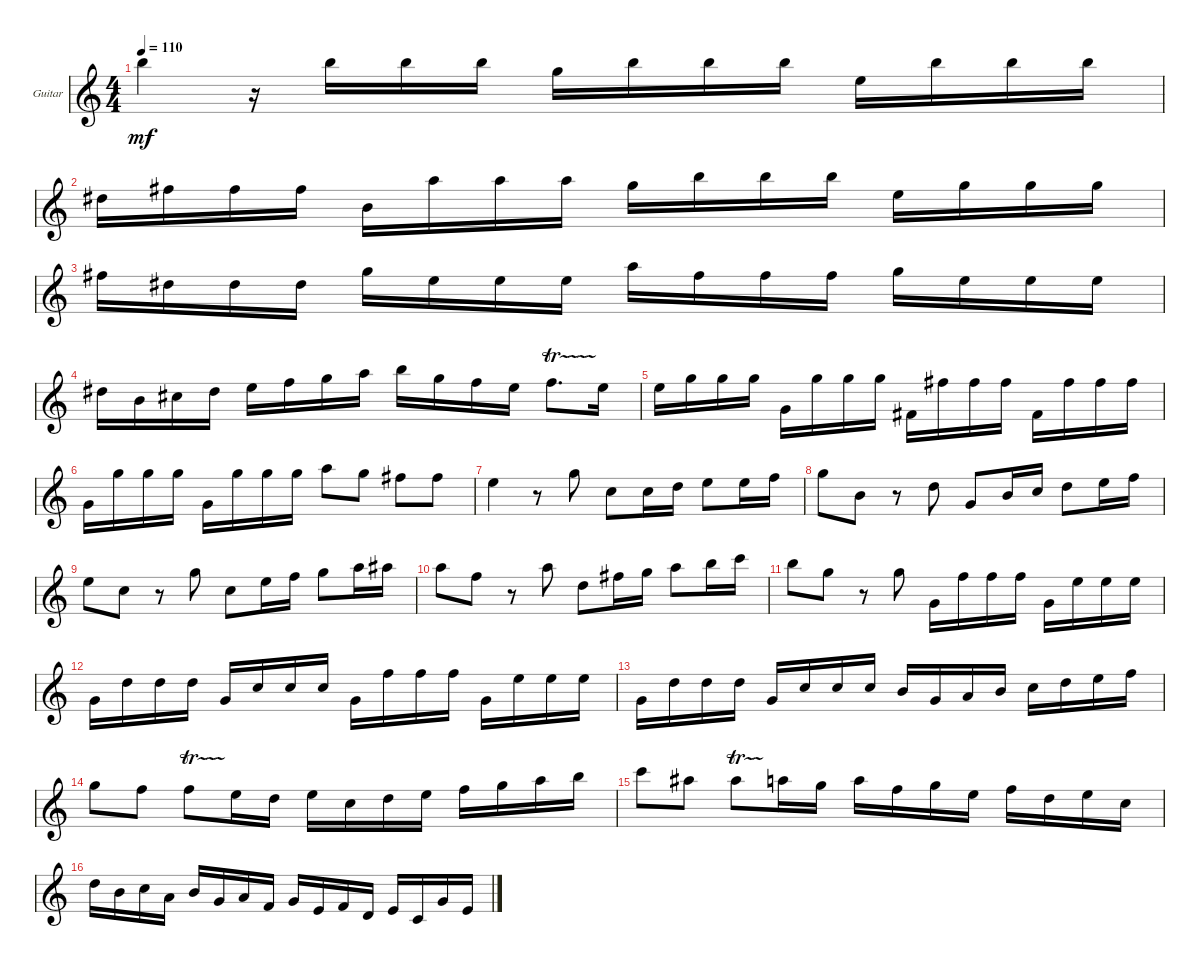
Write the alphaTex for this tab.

\defaultSystemsLayout 4
\bracketExtendMode groupsimilarinstruments
\firstSystemTrackNameOrientation horizontal
\otherSystemsTrackNameOrientation horizontal
\track ("Guitar" "Guitar") {instrument acousticguitarnylon}
\staff {score}
\tuning (E4 B3 G3 D3 A2 E2)
\ts (4 4)
\tempo 110
\clef g2
\ks c
7.1.4{dy mf} r.16 7.1.16 7.1.16 7.1.16 8.2.16 7.1.16 7.1.16 7.1.16 0.1.16 7.1.16 7.1.16 7.1.16 |
8.3.16 7.2.16 7.2.16 7.2.16 0.2.16 5.1.16 5.1.16 5.1.16 3.1.16 7.1.16 7.1.16 7.1.16 0.1.16 3.1.16 3.1.16 3.1.16 |
2.1.16 4.2.16 4.2.16 4.2.16 3.1.16 0.1.16 0.1.16 0.1.16 5.1.16 7.2.16 7.2.16 7.2.16 8.2.16 0.1.16 0.1.16 0.1.16 |
4.2.16 4.3.16 6.3.16 8.3.16 0.1.16 1.1.16 3.1.16 5.1.16 7.1.16 8.2.16 6.2.16 0.1.16 1.1{tr (3 16)}.8{d} 0.1.16 |
0.1.16 3.1.16 3.1.16 3.1.16 0.3.16 3.1.16 3.1.16 3.1.16 4.4.16 2.1.16 2.1.16 2.1.16 4.4.16 2.1.16 2.1.16 2.1.16 |
5.4.16 3.1.16 3.1.16 3.1.16 5.4.16 3.1.16 3.1.16 3.1.16 5.1.8 3.1.8 2.1.8 2.1.8 |
0.1.4 r.8 3.1.8 1.2.8 1.2.16 3.2.16 0.1.8 0.1.16 1.1.16 |
3.1.8 0.2.8 r.8 3.2.8 0.3.8 0.2.16 1.2.16 3.2.8 0.1.16 1.1.16 |
0.1.8 1.2.8 r.8 3.1.8 1.2.8 0.1.16 1.1.16 3.1.8 5.1.16 6.1.16 |
5.1.8 6.2.8 r.8 5.1.8 3.2.8 2.1.16 3.1.16 5.1.8 7.1.16 8.1.16 |
7.1.8 8.2.8 r.8 3.1.8 0.3.16 1.1.16 1.1.16 1.1.16 0.3.16 0.1.16 0.1.16 0.1.16 |
0.3.16 3.2.16 3.2.16 3.2.16 0.3.16 1.2.16 1.2.16 1.2.16 0.3.16 1.1.16 1.1.16 1.1.16 0.3.16 0.1.16 0.1.16 0.1.16 |
0.3.16 3.2.16 3.2.16 3.2.16 0.3.16 1.2.16 1.2.16 1.2.16 0.2.16 0.3.16 2.3.16 0.2.16 1.2.16 3.2.16 0.1.16 1.1.16 |
3.1.8 1.1.8 1.1{tr (3 16)}.8 0.1.16 3.2.16 0.1.16 1.2.16 3.2.16 0.1.16 1.1.16 3.1.16 5.1.16 7.1.16 |
8.1.8 6.1.8 6.1{tr (8 16)}.8 5.1.16 3.1.16 5.1.16 6.2.16 8.2.16 0.1.16 1.1.16 3.2.16 0.1.16 1.2.16 |
3.2.16 0.2.16 1.2.16 2.3.16 0.2.16 0.3.16 2.3.16 3.4.16 0.3.16 2.4.16 3.4.16 0.4.16 2.4.16 3.5.16 0.3.16 2.4.16
